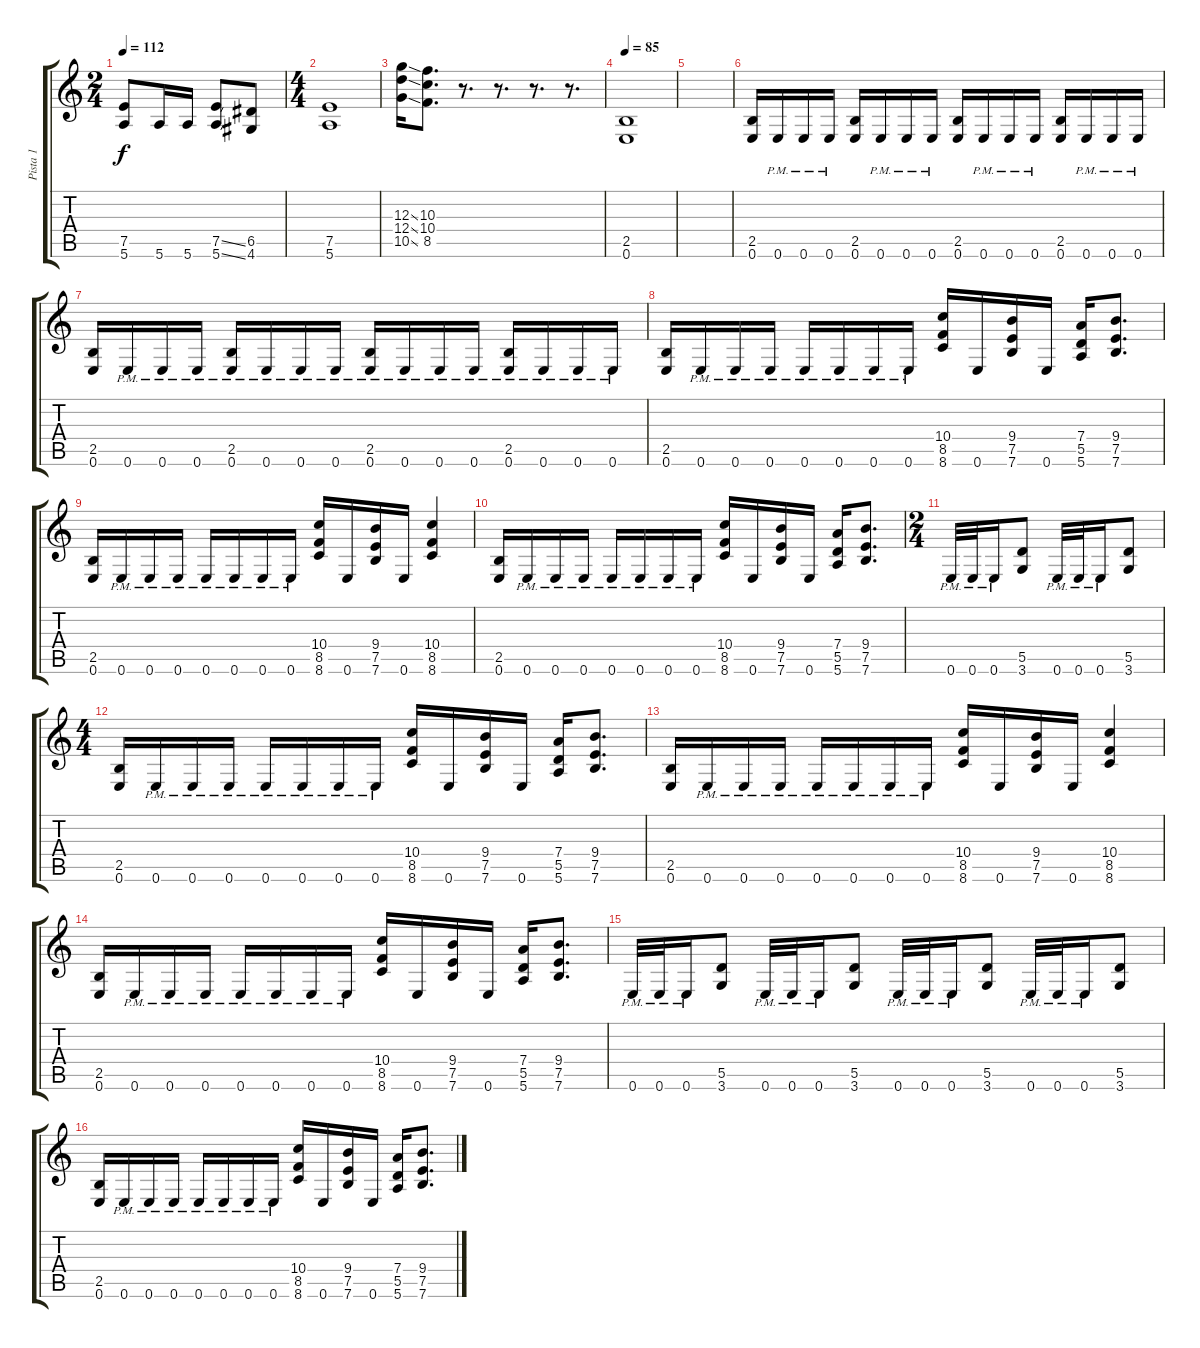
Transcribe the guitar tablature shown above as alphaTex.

\track ("Pista 1" "Pista 1") {instrument distortionguitar}
\staff {score tabs}
\tuning (E4 B3 G3 D3 A2 E2) {hide}
\ts (2 4)
\tempo 112
\clef g2
\ks c
(7.5 5.6).8{dy f} 5.6.16 5.6.16 (7.5{ss} 5.6{ss}).8 (6.5 4.6).8 |
\ts (4 4)
(7.5 5.6).1 |
(12.3{ss} 12.4{ss} 10.5{ss}).16 (10.3 10.4 8.5).8{d} r.8{d} r.8{d} r.8{d} r.8{d} |
\tempo 85
(2.5 0.6).1 |
|
(2.5 0.6).16 0.6{pm}.16 0.6{pm}.16 0.6{pm}.16 (2.5 0.6).16 0.6{pm}.16 0.6{pm}.16 0.6{pm}.16 (2.5 0.6).16 0.6{pm}.16 0.6{pm}.16 0.6{pm}.16 (2.5 0.6).16 0.6{pm}.16 0.6{pm}.16 0.6{pm}.16 |
(2.5 0.6).16 0.6{pm}.16 0.6{pm}.16 0.6{pm}.16 (2.5{pm} 0.6).16 0.6{pm}.16 0.6{pm}.16 0.6{pm}.16 (2.5{pm} 0.6).16 0.6{pm}.16 0.6{pm}.16 0.6{pm}.16 (2.5{pm} 0.6).16 0.6{pm}.16 0.6{pm}.16 0.6{pm}.16 |
(2.5 0.6).16 0.6{pm}.16 0.6{pm}.16 0.6{pm}.16 0.6{pm}.16 0.6{pm}.16 0.6{pm}.16 0.6{pm}.16 (10.4 8.5 8.6).16 0.6.16 (9.4 7.5 7.6).16 0.6.16 (7.4 5.5 5.6).16 (9.4 7.5 7.6).8{d} |
(2.5 0.6).16 0.6{pm}.16 0.6{pm}.16 0.6{pm}.16 0.6{pm}.16 0.6{pm}.16 0.6{pm}.16 0.6{pm}.16 (10.4 8.5 8.6).16 0.6.16 (9.4 7.5 7.6).16 0.6.16 (10.4 8.5 8.6).4 |
(2.5 0.6).16 0.6{pm}.16 0.6{pm}.16 0.6{pm}.16 0.6{pm}.16 0.6{pm}.16 0.6{pm}.16 0.6{pm}.16 (10.4 8.5 8.6).16 0.6.16 (9.4 7.5 7.6).16 0.6.16 (7.4 5.5 5.6).16 (9.4 7.5 7.6).8{d} |
\ts (2 4)
0.6{pm}.32 0.6{pm}.32 0.6{pm}.16 (5.5 3.6).8 0.6{pm}.32 0.6{pm}.32 0.6{pm}.16 (5.5 3.6).8 |
\ts (4 4)
(2.5 0.6).16 0.6{pm}.16 0.6{pm}.16 0.6{pm}.16 0.6{pm}.16 0.6{pm}.16 0.6{pm}.16 0.6{pm}.16 (10.4 8.5 8.6).16 0.6.16 (9.4 7.5 7.6).16 0.6.16 (7.4 5.5 5.6).16 (9.4 7.5 7.6).8{d} |
(2.5 0.6).16 0.6{pm}.16 0.6{pm}.16 0.6{pm}.16 0.6{pm}.16 0.6{pm}.16 0.6{pm}.16 0.6{pm}.16 (10.4 8.5 8.6).16 0.6.16 (9.4 7.5 7.6).16 0.6.16 (10.4 8.5 8.6).4 |
(2.5 0.6).16 0.6{pm}.16 0.6{pm}.16 0.6{pm}.16 0.6{pm}.16 0.6{pm}.16 0.6{pm}.16 0.6{pm}.16 (10.4 8.5 8.6).16 0.6.16 (9.4 7.5 7.6).16 0.6.16 (7.4 5.5 5.6).16 (9.4 7.5 7.6).8{d} |
0.6{pm}.32 0.6{pm}.32 0.6{pm}.16 (5.5 3.6).8 0.6{pm}.32 0.6{pm}.32 0.6{pm}.16 (5.5 3.6).8 0.6{pm}.32 0.6{pm}.32 0.6{pm}.16 (5.5 3.6).8 0.6{pm}.32 0.6{pm}.32 0.6{pm}.16 (5.5 3.6).8 |
(2.5 0.6).16 0.6{pm}.16 0.6{pm}.16 0.6{pm}.16 0.6{pm}.16 0.6{pm}.16 0.6{pm}.16 0.6{pm}.16 (10.4 8.5 8.6).16 0.6.16 (9.4 7.5 7.6).16 0.6.16 (7.4 5.5 5.6).16 (9.4 7.5 7.6).8{d}
